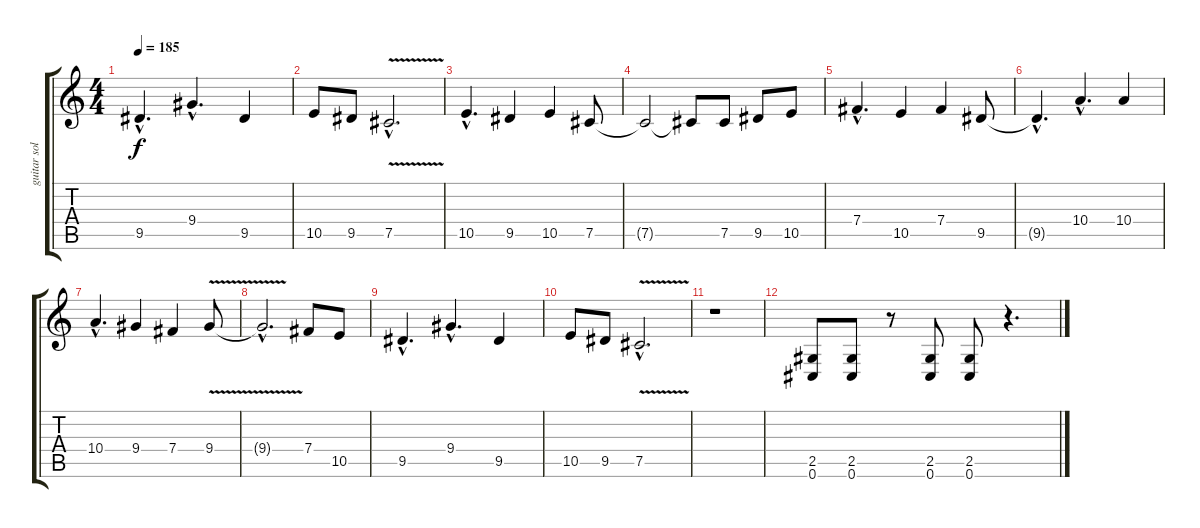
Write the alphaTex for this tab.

\track ("guitar solo" "guitar sol") {instrument distortionguitar}
\staff {score tabs}
\tuning (Db4 Ab3 E3 B2 Gb2 Db2) {hide}
\ts (4 4)
\tempo 185
\clef g2
\ks c
9.5{hac}.4{d dy f} 9.4{hac}.4{d} 9.5.4 |
10.5.8 9.5.8 7.5{v hac}.2{d} |
10.5{hac}.4{d} 9.5.4 10.5.4 7.5.8 |
7.5{t}.2 7.5{t}.8 7.5.8 9.5.8 10.5.8 |
7.4{hac}.4{d} 10.5.4 7.4.4 9.5.8 |
9.5{hac t}.4{d} 10.4{hac}.4{d} 10.4.4 |
10.4{hac}.4{d} 9.4.4 7.4.4 9.4{v}.8 |
9.4{hac t}.2{d} 7.4.8 10.5.8 |
9.5{hac}.4{d} 9.4{hac}.4{d} 9.5.4 |
10.5.8 9.5.8 7.5{v hac}.2{d} |
r.1 |
(2.5 0.6).8 (2.5 0.6).8 r.8 (2.5 0.6).8 (2.5 0.6).8 r.4{d}
